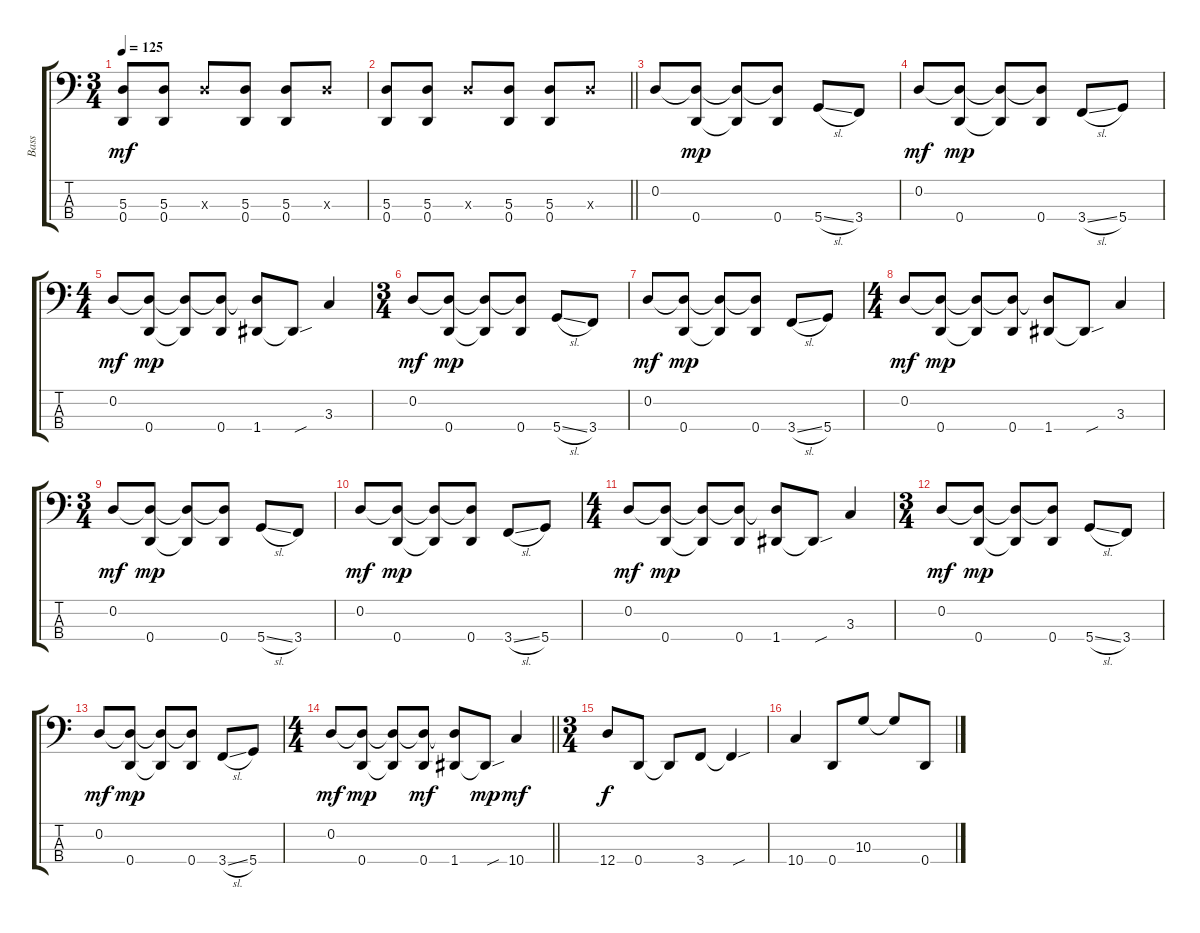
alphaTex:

\track ("Bass" "Bass") {instrument electricbassfinger}
\staff {score tabs}
\tuning (G2 D2 A1 D1) {hide}
\ts (3 4)
\tempo 125
\clef f4
\ks c
(5.3 0.4).8{dy mf} (5.3 0.4).8 5.3{x}.8 (5.3 0.4).8 (5.3 0.4).8 5.3{x}.8 |
\barLineRight lightlight
(5.3 0.4).8 (5.3 0.4).8 5.3{x}.8 (5.3 0.4).8 (5.3 0.4).8 5.3{x}.8 |
\section ("" "")
0.2.8 (0.2{t} 0.4).8{dy mp} (0.2{t} 0.4{t}).8 (0.2{t} 0.4).8 5.4{sl}.8 3.4.8 |
0.2.8{dy mf} (0.2{t} 0.4).8{dy mp} (0.2{t} 0.4{t}).8 (0.2{t} 0.4).8 3.4{sl}.8 5.4.8 |
\ts (4 4)
0.2.8{dy mf} (0.2{t} 0.4).8{dy mp} (0.2{t} 0.4{t}).8 (0.2{t} 0.4).8 (0.2{t} 1.4).8 1.4{sou t}.8 3.3.4 |
\ts (3 4)
0.2.8{dy mf} (0.2{t} 0.4).8{dy mp} (0.2{t} 0.4{t}).8 (0.2{t} 0.4).8 5.4{sl}.8 3.4.8 |
0.2.8{dy mf} (0.2{t} 0.4).8{dy mp} (0.2{t} 0.4{t}).8 (0.2{t} 0.4).8 3.4{sl}.8 5.4.8 |
\ts (4 4)
0.2.8{dy mf} (0.2{t} 0.4).8{dy mp} (0.2{t} 0.4{t}).8 (0.2{t} 0.4).8 (0.2{t} 1.4).8 1.4{sou t}.8 3.3.4 |
\ts (3 4)
0.2.8{dy mf} (0.2{t} 0.4).8{dy mp} (0.2{t} 0.4{t}).8 (0.2{t} 0.4).8 5.4{sl}.8 3.4.8 |
0.2.8{dy mf} (0.2{t} 0.4).8{dy mp} (0.2{t} 0.4{t}).8 (0.2{t} 0.4).8 3.4{sl}.8 5.4.8 |
\ts (4 4)
0.2.8{dy mf} (0.2{t} 0.4).8{dy mp} (0.2{t} 0.4{t}).8 (0.2{t} 0.4).8 (0.2{t} 1.4).8 1.4{sou t}.8 3.3.4 |
\ts (3 4)
0.2.8{dy mf} (0.2{t} 0.4).8{dy mp} (0.2{t} 0.4{t}).8 (0.2{t} 0.4).8 5.4{sl}.8 3.4.8 |
0.2.8{dy mf} (0.2{t} 0.4).8{dy mp} (0.2{t} 0.4{t}).8 (0.2{t} 0.4).8 3.4{sl}.8 5.4.8 |
\ts (4 4)
\barLineRight lightlight
0.2.8{dy mf} (0.2{t} 0.4).8{dy mp} (0.2{t} 0.4{t}).8 (0.2{t} 0.4).8{dy mf} (0.2{t} 1.4).8 1.4{sou t}.8{dy mp} 10.4.4{dy mf} |
\ts (3 4)
\section ("" "")
12.4.8{dy f} 0.4.8 0.4{t}.8 3.4.8 3.4{sou t}.4 |
10.4.4 0.4.8 10.3.8 10.3{t}.8 0.4.8
